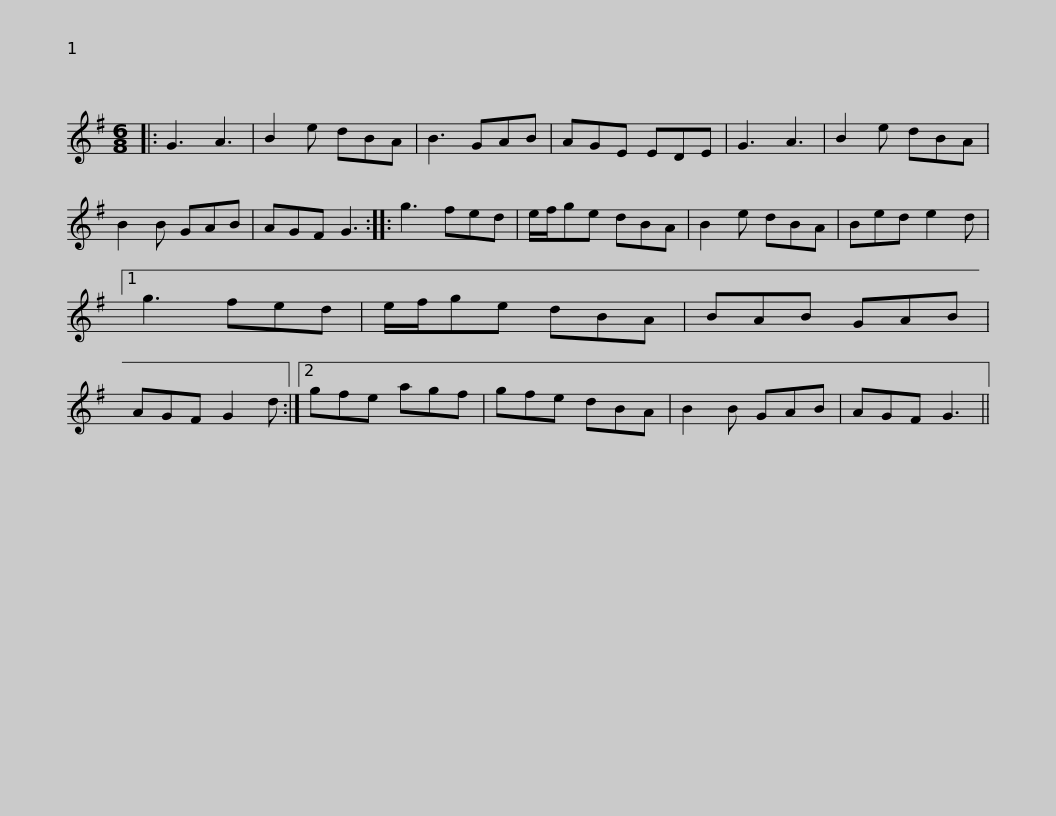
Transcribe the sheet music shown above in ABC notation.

X:1
L:1/8
M:6/8
I:linebreak $
K:G
V:1 treble
V:1
|: G3 A3 | B2 e dBA | B3 GAB | AGE EDE | G3 A3 | %5
 B2 e dBA | B2 B GAB | AGF G3 :: g3 fed |$ e/f/ge dBA | %10
 B2 e dBA | Bed e2 d |1 g3 fed | e/f/ge dBA | BAB GAB | %15
 AGF G2 d :|2 gfe agf |$ gfe dBA | B2 B GAB | AGF G3 || %20
